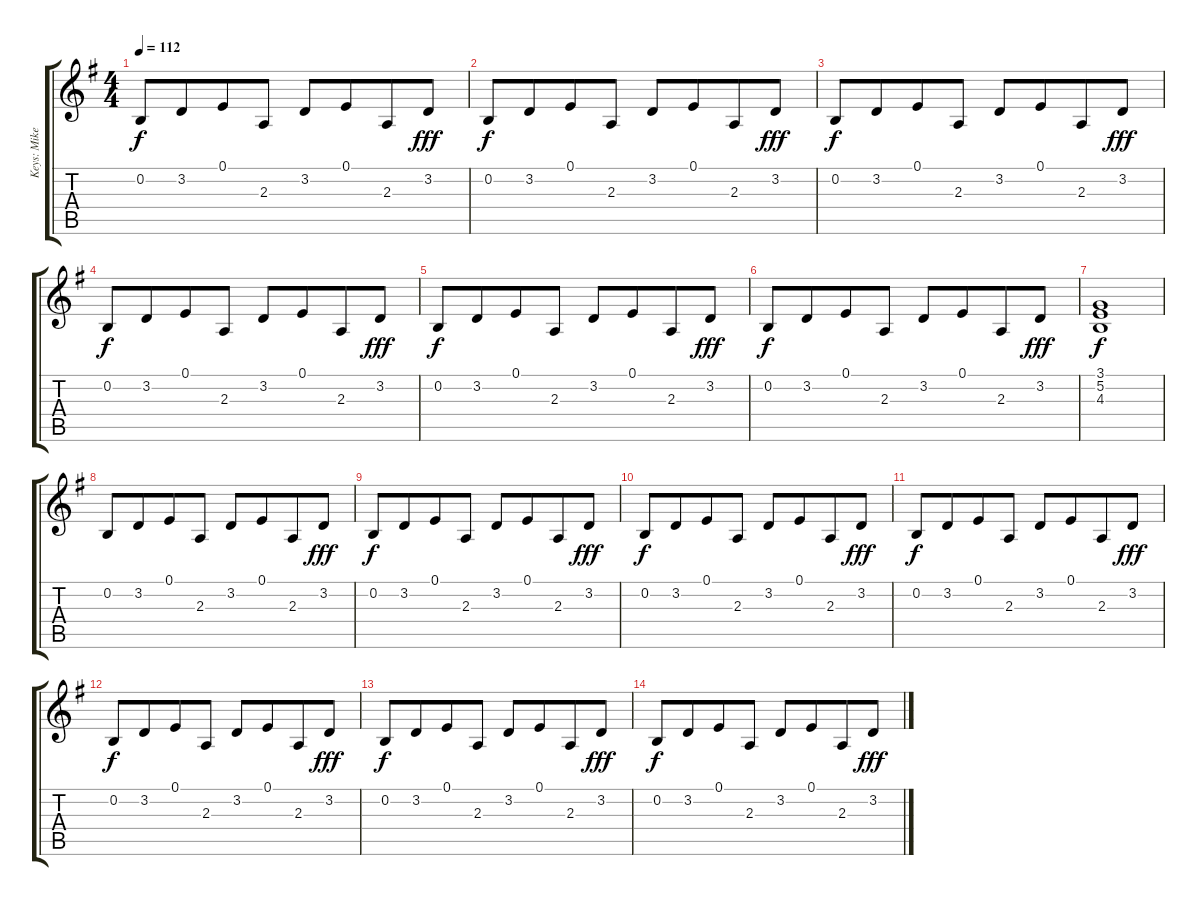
\track ("Keys: Mike" "Keys: Mike") {instrument pad1newage}
\staff {score tabs}
\tuning (E4 B3 G3 D3 A2 E2) {hide}
\ts (4 4)
\tempo 112
\clef g2
\ks g
0.2.8{dy f} 3.2.8{beam merge} 0.1.8 2.3.8 3.2.8 0.1.8{beam merge} 2.3.8 3.2.8{dy fff} |
0.2.8{dy f} 3.2.8{beam merge} 0.1.8 2.3.8 3.2.8 0.1.8{beam merge} 2.3.8 3.2.8{dy fff} |
0.2.8{dy f} 3.2.8{beam merge} 0.1.8 2.3.8 3.2.8 0.1.8{beam merge} 2.3.8 3.2.8{dy fff} |
0.2.8{dy f} 3.2.8{beam merge} 0.1.8 2.3.8 3.2.8 0.1.8{beam merge} 2.3.8 3.2.8{dy fff} |
0.2.8{dy f} 3.2.8{beam merge} 0.1.8 2.3.8 3.2.8 0.1.8{beam merge} 2.3.8 3.2.8{dy fff} |
0.2.8{dy f} 3.2.8{beam merge} 0.1.8 2.3.8 3.2.8 0.1.8{beam merge} 2.3.8 3.2.8{dy fff} |
(3.1 5.2 4.3).1{dy f volume 8} |
0.2.8 3.2.8{beam merge} 0.1.8 2.3.8 3.2.8 0.1.8{beam merge} 2.3.8 3.2.8{dy fff} |
0.2.8{dy f} 3.2.8{beam merge} 0.1.8 2.3.8 3.2.8 0.1.8{beam merge} 2.3.8 3.2.8{dy fff} |
0.2.8{dy f} 3.2.8{beam merge} 0.1.8 2.3.8 3.2.8 0.1.8{beam merge} 2.3.8 3.2.8{dy fff} |
0.2.8{dy f volume 0} 3.2.8{beam merge} 0.1.8 2.3.8 3.2.8 0.1.8{beam merge} 2.3.8 3.2.8{dy fff} |
0.2.8{dy f} 3.2.8{beam merge} 0.1.8 2.3.8 3.2.8 0.1.8{beam merge} 2.3.8 3.2.8{dy fff} |
0.2.8{dy f} 3.2.8{beam merge} 0.1.8 2.3.8 3.2.8 0.1.8{beam merge} 2.3.8 3.2.8{dy fff} |
0.2.8{dy f} 3.2.8{beam merge} 0.1.8 2.3.8 3.2.8 0.1.8{beam merge} 2.3.8 3.2.8{dy fff}
